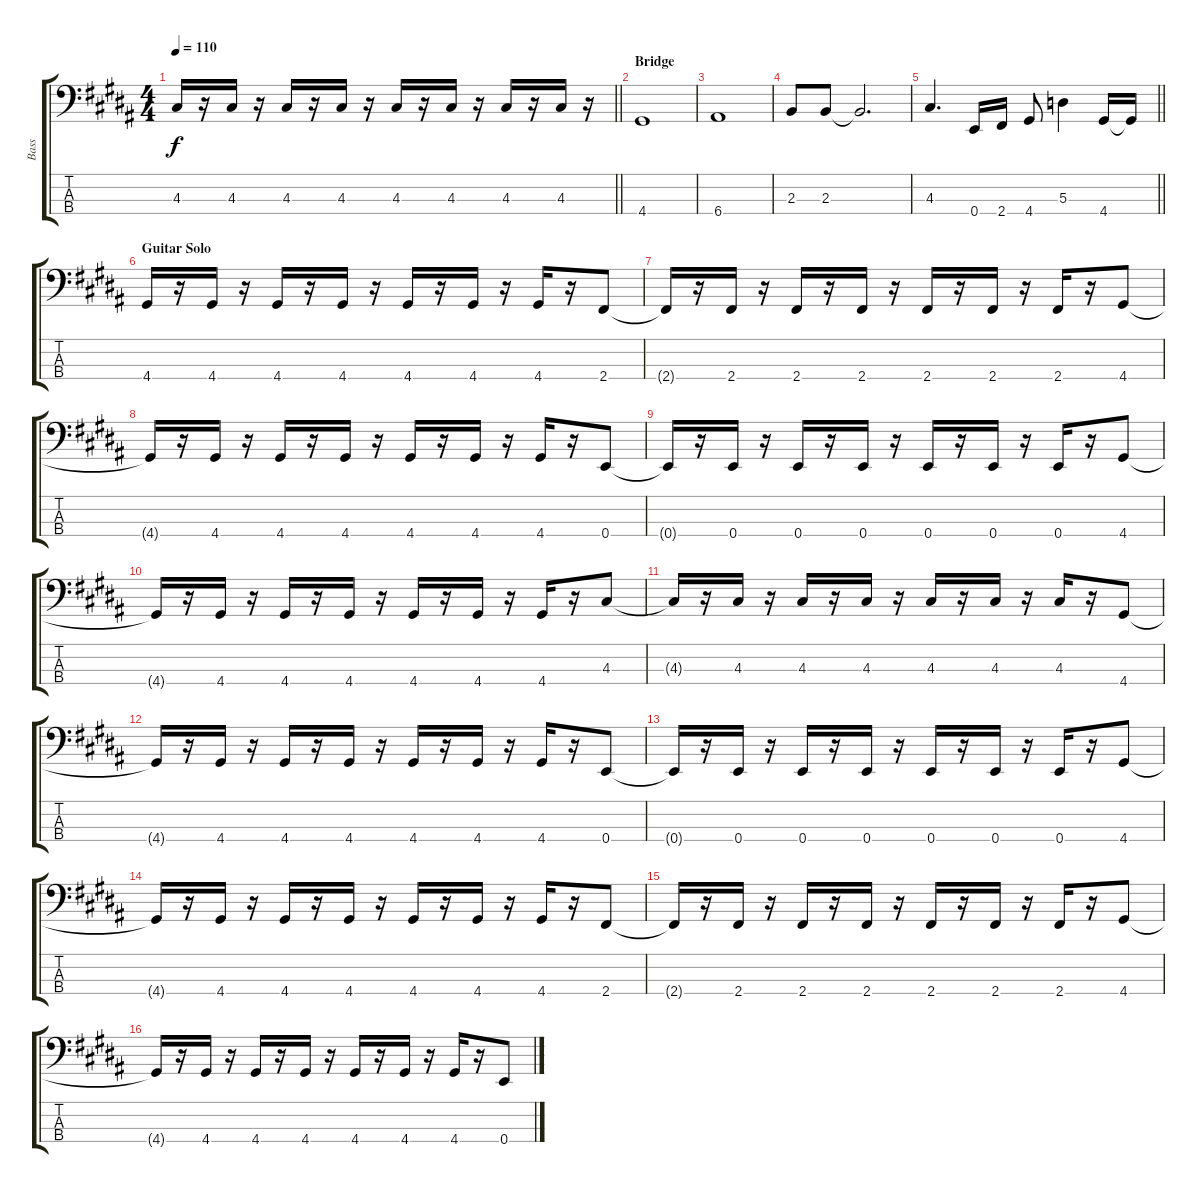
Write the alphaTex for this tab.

\track ("Bass" "Bass") {instrument electricbassfinger}
\staff {score tabs}
\tuning (G2 D2 A1 E1) {hide}
\ts (4 4)
\tempo 110
\clef f4
\barLineRight lightlight
\ks b
4.3{t}.16{dy f} r.16 4.3.16 r.16 4.3.16 r.16 4.3.16 r.16 4.3.16 r.16 4.3.16 r.16 4.3.16 r.16 4.3.16 r.16 |
\section ("" "Bridge")
\ks g#minor
4.4.1 |
6.4.1 |
2.3.8 2.3.8 2.3{t}.2{d} |
\barLineRight lightlight
4.3.4{d} 0.4.16 2.4.16 4.4.8 5.3.4 4.4.16 4.4{t}.16 |
\section ("" "Guitar Solo")
4.4.16 r.16 4.4.16 r.16 4.4.16 r.16 4.4.16 r.16 4.4.16 r.16 4.4.16 r.16 4.4.16 r.16 2.4.8 |
2.4{t}.16 r.16 2.4.16 r.16 2.4.16 r.16 2.4.16 r.16 2.4.16 r.16 2.4.16 r.16 2.4.16 r.16 4.4.8 |
\ks b
4.4{t}.16 r.16 4.4.16 r.16 4.4.16 r.16 4.4.16 r.16 4.4.16 r.16 4.4.16 r.16 4.4.16 r.16 0.4.8 |
\ks g#minor
0.4{t}.16 r.16 0.4.16 r.16 0.4.16 r.16 0.4.16 r.16 0.4.16 r.16 0.4.16 r.16 0.4.16 r.16 4.4.8 |
4.4{t}.16 r.16 4.4.16 r.16 4.4.16 r.16 4.4.16 r.16 4.4.16 r.16 4.4.16 r.16 4.4.16 r.16 4.3.8 |
4.3{t}.16 r.16 4.3.16 r.16 4.3.16 r.16 4.3.16 r.16 4.3.16 r.16 4.3.16 r.16 4.3.16 r.16 4.4.8 |
4.4{t}.16 r.16 4.4.16 r.16 4.4.16 r.16 4.4.16 r.16 4.4.16 r.16 4.4.16 r.16 4.4.16 r.16 0.4.8 |
0.4{t}.16 r.16 0.4.16 r.16 0.4.16 r.16 0.4.16 r.16 0.4.16 r.16 0.4.16 r.16 0.4.16 r.16 4.4.8 |
4.4{t}.16 r.16 4.4.16 r.16 4.4.16 r.16 4.4.16 r.16 4.4.16 r.16 4.4.16 r.16 4.4.16 r.16 2.4.8 |
2.4{t}.16 r.16 2.4.16 r.16 2.4.16 r.16 2.4.16 r.16 2.4.16 r.16 2.4.16 r.16 2.4.16 r.16 4.4.8 |
4.4{t}.16 r.16 4.4.16 r.16 4.4.16 r.16 4.4.16 r.16 4.4.16 r.16 4.4.16 r.16 4.4.16 r.16 0.4.8
